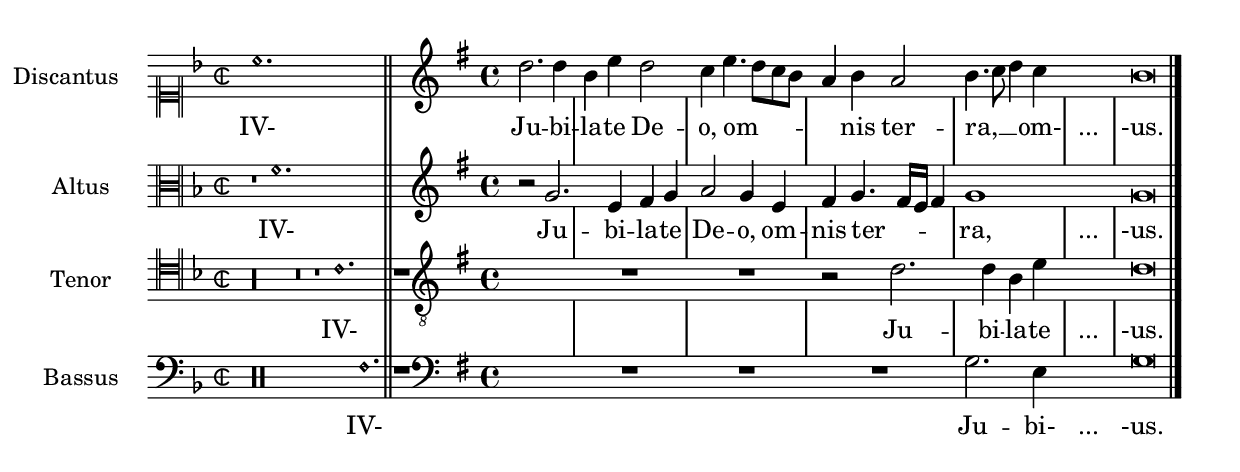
%% Do not edit this file; it is auto-generated from LSR http://lsr.dsi.unimi.it
%% This file is in the public domain.
\version "2.11.38"

\header {
  lsrtags = "ancient-notation, template"
 texidoc = "
When transcribing mensural music, an incipit at the beginning of the
piece is useful to indicate the original key and tempo. While today
musicians are used to bar lines in order to faster recognize rhythmic
patterns, bar lines were not yet invented during the period of mensural
music; in fact, the meter often changed after every few notes. As a
compromise, bar lines are often printed between the staves rather than
on the staves. 
" }
% begin verbatim
global = {
  \set Score.skipBars = ##t

  % incipit
  \once \override Score.SystemStartBracket #'transparent = ##t
  \override Score.SpacingSpanner #'spacing-increment = #1.0 % tight spacing
  \key f \major
  \time 2/2
  \once \override Staff.TimeSignature #'style = #'neomensural
  \override Voice.NoteHead #'style = #'neomensural
  \override Voice.Rest #'style = #'neomensural
  \set Staff.printKeyCancellation = ##f
  \cadenzaOn % turn off bar lines
  \skip 1*10
  \once \override Staff.BarLine #'transparent = ##f
  \bar "||"
  \skip 1*1 % need this extra \skip such that clef change comes
            % after bar line
  \bar ""

  % main
  \revert Score.SpacingSpanner #'spacing-increment % CHECK: no effect?
  \cadenzaOff % turn bar lines on again
  \once \override Staff.Clef #'full-size-change = ##t
  \set Staff.forceClef = ##t
  \key g \major
  \time 4/4
  \override Voice.NoteHead #'style = #'default
  \override Voice.Rest #'style = #'default

  % FIXME: setting printKeyCancellation back to #t must not
  % occur in the first bar after the incipit.  Dto. for forceClef.
  % Therefore, we need an extra \skip.
  \skip 1*1
  \set Staff.printKeyCancellation = ##t
  \set Staff.forceClef = ##f

  \skip 1*7 % the actual music

  % let finis bar go through all staves
  \override Staff.BarLine #'transparent = ##f

  % finis bar
  \bar "|."
}

discantusNotes = {
  \transpose c' c'' {
    \set Staff.instrumentName = "Discantus  "

    % incipit
    \clef "neomensural-c1"
    c'1. s2   % two bars
    \skip 1*8 % eight bars
    \skip 1*1 % one bar

    % main
    \clef "treble"
    d'2. d'4 |
    b e' d'2 |
    c'4 e'4.( d'8 c' b |
    a4) b a2 |
    b4.( c'8 d'4) c'4 |
    \once \override NoteHead #'transparent = ##t c'1 |
    b\breve |
  }
}

discantusLyrics = \lyricmode {
  % incipit
  IV-

  % main
  Ju -- bi -- |
  la -- te De -- |
  o, om --
  nis ter -- |
  ra, __ om- |
  "..." |
  -us. |
}

altusNotes = {
  \transpose c' c'' {
    \set Staff.instrumentName = "Altus  "

    % incipit
    \clef "neomensural-c3"
    r1        % one bar
    f1. s2    % two bars
    \skip 1*7 % seven bars
    \skip 1*1 % one bar

    % main
    \clef "treble"
    r2 g2. e4 fis g | % two bars
    a2 g4 e |
    fis g4.( fis16 e fis4) |
    g1 |
    \once \override NoteHead #'transparent = ##t g1 |
    g\breve |
  }
}

altusLyrics = \lyricmode {
  % incipit
  IV-

  % main
  Ju -- bi -- la -- te | % two bars
  De -- o, om -- |
  nis ter -- ra, |
  "..." |
  -us. |
}

tenorNotes = {
  \transpose c' c' {
    \set Staff.instrumentName = "Tenor  "

    % incipit
    \clef "neomensural-c4"
    r\longa   % four bars
    r\breve   % two bars
    r1        % one bar
    c'1. s2   % two bars
    \skip 1*1 % one bar
    \skip 1*1 % one bar

    % main
    \clef "treble_8"
    R1 |
    R1 |
    R1 |
    r2 d'2. d'4 b e' | % two bars
    \once \override NoteHead #'transparent = ##t e'1 |
    d'\breve |
  }
}

tenorLyrics = \lyricmode {
  % incipit
  IV-

  % main
  Ju -- bi -- la -- te | % two bars
  "..." |
  -us. |
}

bassusNotes = {
  \transpose c' c' {
    \set Staff.instrumentName = "Bassus  "

    % incipit
    \clef "bass"
    r\maxima  % eight bars
    f1. s2    % two bars
    \skip 1*1 % one bar

    % main
    \clef "bass"
    R1 |
    R1 |
    R1 |
    R1 |
    g2. e4 |
    \once \override NoteHead #'transparent = ##t e1 |
    g\breve |
  }
}

bassusLyrics = \lyricmode {
  % incipit
  IV-

  % main
  Ju -- bi- |
  "..." |
  -us. |
}

\score {
  \new StaffGroup = choirStaff <<
    \new Voice =
      "discantusNotes" << \global \discantusNotes >>
    \new Lyrics =
      "discantusLyrics" \lyricsto discantusNotes { \discantusLyrics }
    \new Voice =
      "altusNotes" << \global \altusNotes >>
    \new Lyrics =
      "altusLyrics" \lyricsto altusNotes { \altusLyrics }
    \new Voice =
      "tenorNotes" << \global \tenorNotes >>
    \new Lyrics =
      "tenorLyrics" \lyricsto tenorNotes { \tenorLyrics }
    \new Voice =
      "bassusNotes" << \global \bassusNotes >>
    \new Lyrics =
      "bassusLyrics" \lyricsto bassusNotes { \bassusLyrics }
  >>
  \layout {
    \context {
      \Score

      % no bars in staves
      \override BarLine #'transparent = ##t

      % incipit should not start with a start delimiter
      \remove "System_start_delimiter_engraver"
    }
    \context {
      \Voice

      % no slurs
      \override Slur #'transparent = ##t

      % Comment in the below "\remove" command to allow line
      % breaking also at those barlines where a note overlaps
      % into the next bar.  The command is commented out in this
      % short example score, but especially for large scores, you
      % will typically yield better line breaking and thus improve
      % overall spacing if you comment in the following command.
      %\remove "Forbid_line_break_engraver"
    }
  }
}



